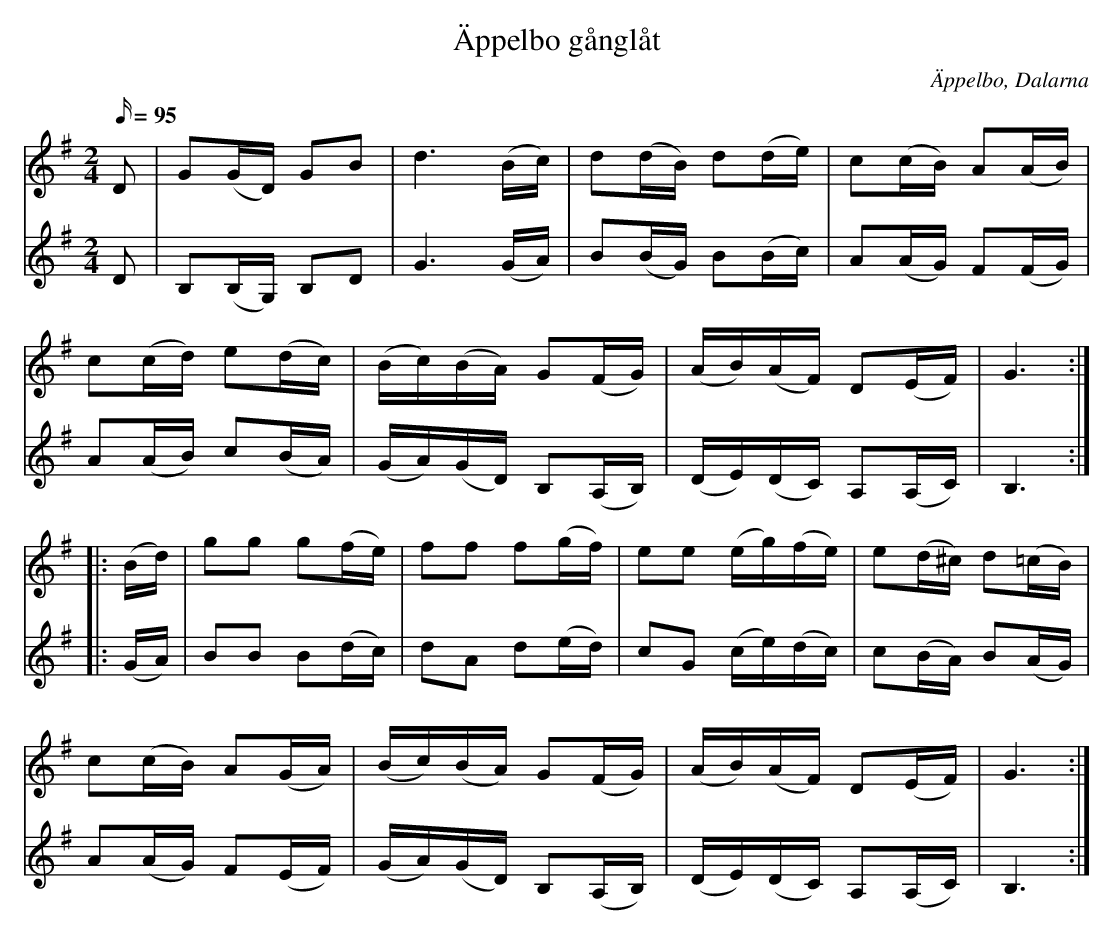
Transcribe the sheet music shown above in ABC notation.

X:1
T:Äppelbo gånglåt
M:2/4
L:1/16
O:Äppelbo, Dalarna
K:G
Q: 95
V:1
D2 | G2(GD) G2B2 | d6(Bc) | d2(dB) d2(de) | c2(cB) A2(AB) |
c2(cd) e2(dc) | (Bc)(BA) G2(FG) | (AB)(AF) D2(EF) | G6 :|
|: (Bd) | g2g2 g2(fe) | f2f2 f2(gf) | e2e2 (eg)(fe) | e2(d^c) d2(=cB) |
c2(cB) A2(GA) | (Bc)(BA) G2(FG) | (AB)(AF) D2(EF) | G6 :|
V:2
D2 | B,2(B,G,) B,2D2 | G6(GA) | B2(BG) B2(Bc) | A2(AG) F2(FG) |
A2(AB) c2(BA) | (GA)(GD) B,2(A,B,) | (DE)(DC) A,2(A,C) | B,6 :|
|: (GA) | B2B2 B2(dc) | d2A2 d2(ed) | c2G2 (ce)(dc) | c2(BA) B2(AG) |
A2(AG) F2(EF) | (GA)(GD) B,2(A,B,) | (DE)(DC) A,2(A,C) | B,6 :|
